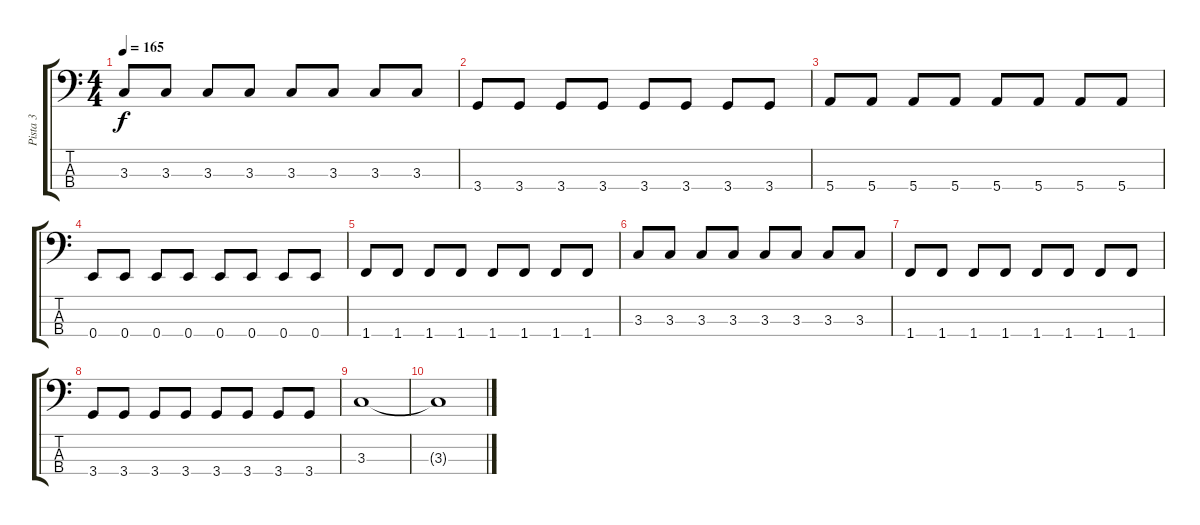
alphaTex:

\track ("Pista 3" "Pista 3") {instrument electricbassfinger}
\staff {score tabs}
\tuning (G2 D2 A1 E1) {hide}
\ts (4 4)
\tempo 165
\clef f4
\ks c
3.3.8{dy f} 3.3.8 3.3.8 3.3.8 3.3.8 3.3.8 3.3.8 3.3.8 |
3.4.8 3.4.8 3.4.8 3.4.8 3.4.8 3.4.8 3.4.8 3.4.8 |
5.4.8 5.4.8 5.4.8 5.4.8 5.4.8 5.4.8 5.4.8 5.4.8 |
0.4.8 0.4.8 0.4.8 0.4.8 0.4.8 0.4.8 0.4.8 0.4.8 |
1.4.8 1.4.8 1.4.8 1.4.8 1.4.8 1.4.8 1.4.8 1.4.8 |
3.3.8 3.3.8 3.3.8 3.3.8 3.3.8 3.3.8 3.3.8 3.3.8 |
1.4.8 1.4.8 1.4.8 1.4.8 1.4.8 1.4.8 1.4.8 1.4.8 |
3.4.8 3.4.8 3.4.8 3.4.8 3.4.8 3.4.8 3.4.8 3.4.8 |
3.3.1 |
3.3{t}.1
